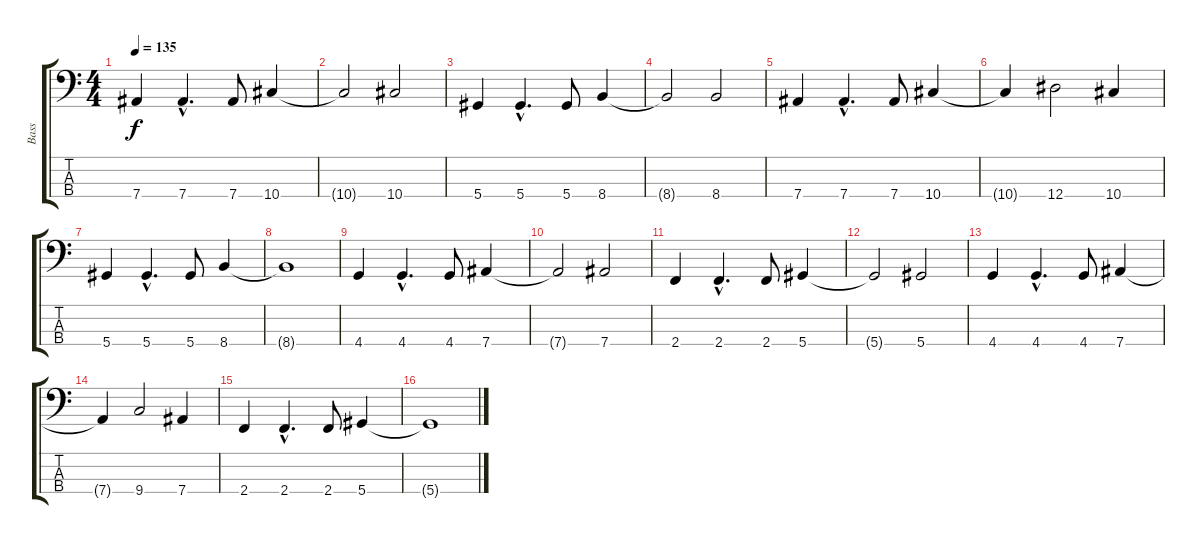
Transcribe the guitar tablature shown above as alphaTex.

\track ("Bass" "Bass") {instrument electricbasspick}
\staff {score tabs}
\tuning (Gb2 Db2 Ab1 Eb1) {hide}
\ts (4 4)
\tempo 135
\clef f4
\ks c
7.4.4{dy f} 7.4{hac}.4{d} 7.4.8 10.4.4 |
10.4{t}.2 10.4.2 |
5.4.4 5.4{hac}.4{d} 5.4.8 8.4.4 |
8.4{t}.2 8.4.2 |
7.4.4 7.4{hac}.4{d} 7.4.8 10.4.4 |
10.4{t}.4 12.4.2 10.4.4 |
5.4.4 5.4{hac}.4{d} 5.4.8 8.4.4 |
8.4{t}.1 |
4.4.4 4.4{hac}.4{d} 4.4.8 7.4.4 |
7.4{t}.2 7.4.2 |
2.4.4 2.4{hac}.4{d} 2.4.8 5.4.4 |
5.4{t}.2 5.4.2 |
4.4.4 4.4{hac}.4{d} 4.4.8 7.4.4 |
7.4{t}.4 9.4.2 7.4.4 |
2.4.4 2.4{hac}.4{d} 2.4.8 5.4.4 |
5.4{t}.1
